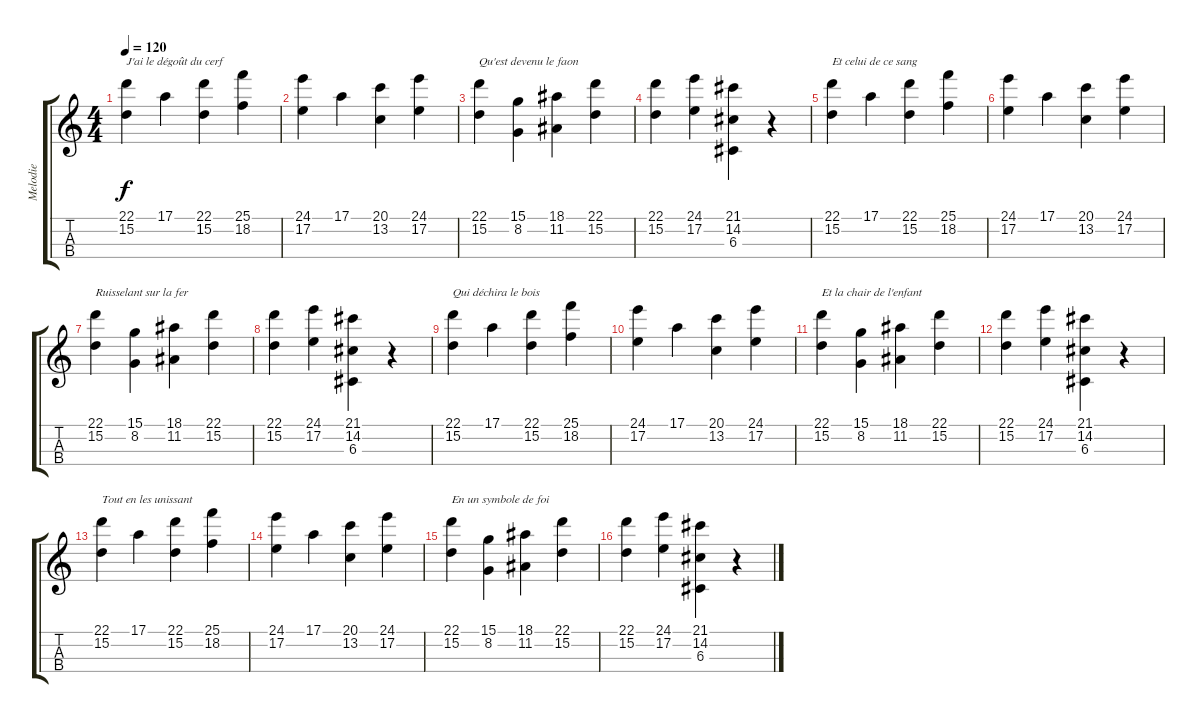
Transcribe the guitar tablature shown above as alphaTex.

\track ("Melodie" "Melodie") {instrument vibraphone}
\staff {score tabs}
\tuning (E4 B3 G3 D3) {hide}
\ts (4 4)
\tempo 120
\clef g2
\ks c
(22.1 15.2).4{txt "J'ai le dégoût du cerf" dy f} 17.1.4 (22.1 15.2).4 (25.1 18.2).4 |
(24.1 17.2).4 17.1.4 (20.1 13.2).4 (24.1 17.2).4 |
(22.1 15.2).4{txt "Qu'est devenu le faon"} (15.1 8.2).4 (18.1 11.2).4 (22.1 15.2).4 |
(22.1 15.2).4 (24.1 17.2).4 (21.1 14.2 6.3).4 r.4 |
(22.1 15.2).4{txt "Et celui de ce sang"} 17.1.4 (22.1 15.2).4 (25.1 18.2).4 |
(24.1 17.2).4 17.1.4 (20.1 13.2).4 (24.1 17.2).4 |
(22.1 15.2).4{txt "Ruisselant sur la fer"} (15.1 8.2).4 (18.1 11.2).4 (22.1 15.2).4 |
(22.1 15.2).4 (24.1 17.2).4 (21.1 14.2 6.3).4 r.4 |
(22.1 15.2).4{txt "Qui déchira le bois"} 17.1.4 (22.1 15.2).4 (25.1 18.2).4 |
(24.1 17.2).4 17.1.4 (20.1 13.2).4 (24.1 17.2).4 |
(22.1 15.2).4{txt "Et la chair de l'enfant"} (15.1 8.2).4 (18.1 11.2).4 (22.1 15.2).4 |
(22.1 15.2).4 (24.1 17.2).4 (21.1 14.2 6.3).4 r.4 |
(22.1 15.2).4{txt "Tout en les unissant"} 17.1.4 (22.1 15.2).4 (25.1 18.2).4 |
(24.1 17.2).4 17.1.4 (20.1 13.2).4 (24.1 17.2).4 |
(22.1 15.2).4{txt "En un symbole de foi"} (15.1 8.2).4 (18.1 11.2).4 (22.1 15.2).4 |
(22.1 15.2).4 (24.1 17.2).4 (21.1 14.2 6.3).4 r.4
